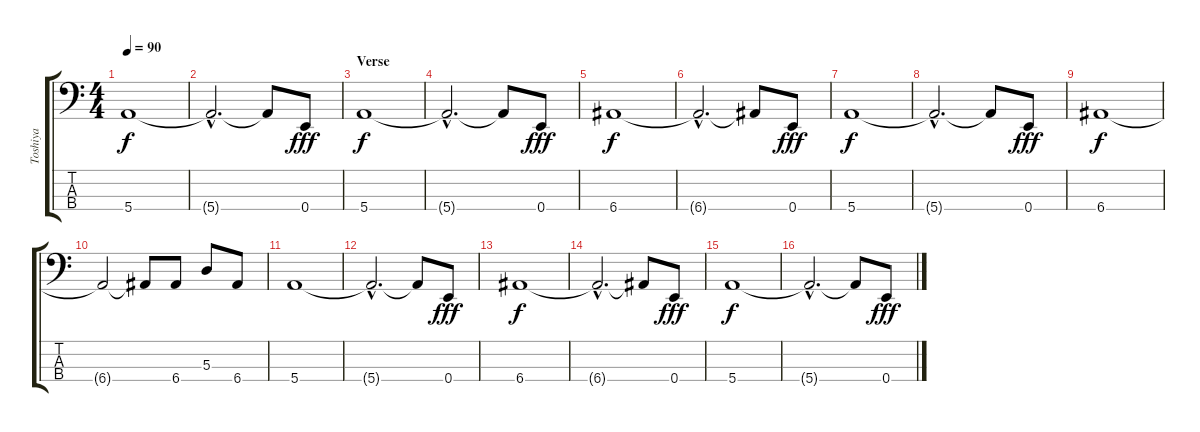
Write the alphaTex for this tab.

\track ("Toshiya" "Toshiya") {instrument electricbasspick}
\staff {score tabs}
\tuning (G2 D2 A1 E1) {hide}
\ts (4 4)
\tempo 90
\clef f4
\ks c
5.4.1{dy f} |
5.4{hac t}.2{d} 5.4{t}.8 0.4.8{dy fff} |
\section ("" "Verse")
5.4.1{dy f} |
5.4{hac t}.2{d} 5.4{t}.8 0.4.8{dy fff} |
6.4.1{dy f} |
6.4{hac t}.2{d} 6.4{t}.8 0.4.8{dy fff} |
5.4.1{dy f} |
5.4{hac t}.2{d} 5.4{t}.8 0.4.8{dy fff} |
6.4.1{dy f} |
6.4{t}.2 6.4{t}.8 6.4.8 5.3.8 6.4.8 |
5.4.1 |
5.4{hac t}.2{d} 5.4{t}.8 0.4.8{dy fff} |
6.4.1{dy f} |
6.4{hac t}.2{d} 6.4{t}.8 0.4.8{dy fff} |
5.4.1{dy f} |
5.4{hac t}.2{d} 5.4{t}.8 0.4.8{dy fff}
